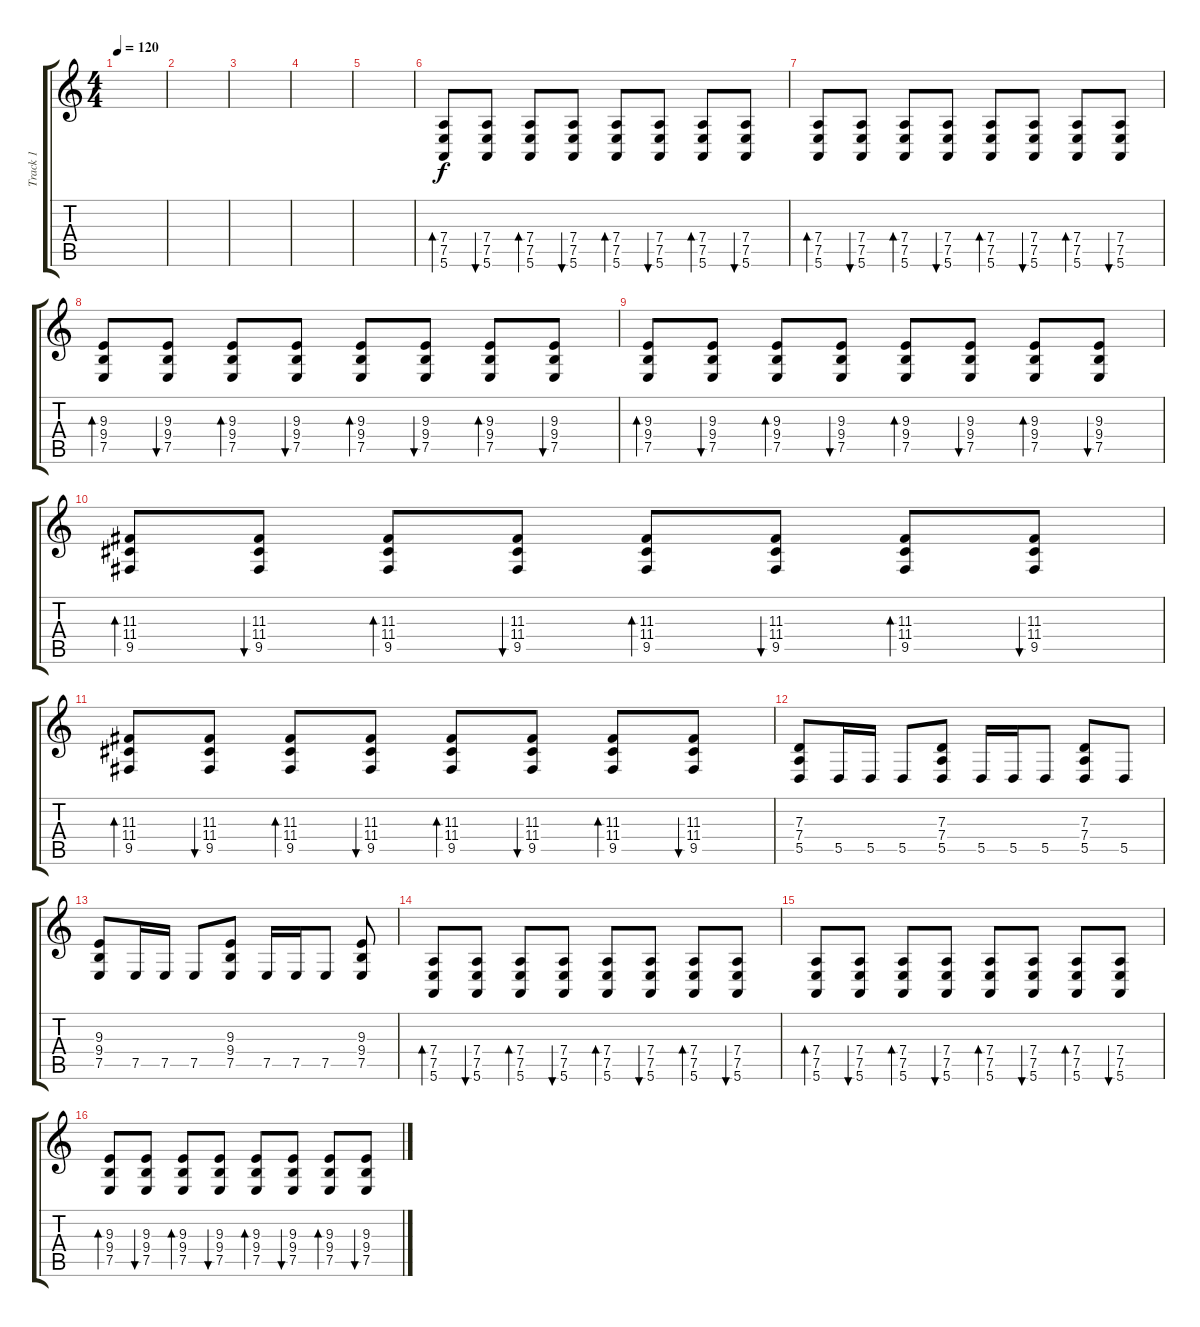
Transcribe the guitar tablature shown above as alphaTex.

\track ("Track 1" "Track 1") {solo instrument acousticgrandpiano}
\staff {score tabs}
\tuning (E4 B3 G3 D3 A2 E2) {hide}
\ts (4 4)
\tempo 120
\clef g2
\ks c
|
|
|
|
|
(7.4 7.5 5.6).8{bd 60} (7.4 7.5 5.6).8{bu 60} (7.4 7.5 5.6).8{bd 60} (7.4 7.5 5.6).8{bu 60} (7.4 7.5 5.6).8{bd 60} (7.4 7.5 5.6).8{bu 60} (7.4 7.5 5.6).8{bd 60} (7.4 7.5 5.6).8{bu 60} |
(7.4 7.5 5.6).8{bd 60} (7.4 7.5 5.6).8{bu 60} (7.4 7.5 5.6).8{bd 60} (7.4 7.5 5.6).8{bu 60} (7.4 7.5 5.6).8{bd 60} (7.4 7.5 5.6).8{bu 60} (7.4 7.5 5.6).8{bd 60} (7.4 7.5 5.6).8{bu 60} |
(9.3 9.4 7.5).8{bd 60} (9.3 9.4 7.5).8{bu 60} (9.3 9.4 7.5).8{bd 60} (9.3 9.4 7.5).8{bu 60} (9.3 9.4 7.5).8{bd 60} (9.3 9.4 7.5).8{bu 60} (9.3 9.4 7.5).8{bd 60} (9.3 9.4 7.5).8{bu 60} |
(9.3 9.4 7.5).8{bd 60} (9.3 9.4 7.5).8{bu 60} (9.3 9.4 7.5).8{bd 60} (9.3 9.4 7.5).8{bu 60} (9.3 9.4 7.5).8{bd 60} (9.3 9.4 7.5).8{bu 60} (9.3 9.4 7.5).8{bd 60} (9.3 9.4 7.5).8{bu 60} |
(11.3 11.4 9.5).8{bd 60} (11.3 11.4 9.5).8{bu 60} (11.3 11.4 9.5).8{bd 60} (11.3 11.4 9.5).8{bu 60} (11.3 11.4 9.5).8{bd 60} (11.3 11.4 9.5).8{bu 60} (11.3 11.4 9.5).8{bd 60} (11.3 11.4 9.5).8{bu 60} |
(11.3 11.4 9.5).8{bd 60} (11.3 11.4 9.5).8{bu 60} (11.3 11.4 9.5).8{bd 60} (11.3 11.4 9.5).8{bu 60} (11.3 11.4 9.5).8{bd 60} (11.3 11.4 9.5).8{bu 60} (11.3 11.4 9.5).8{bd 60} (11.3 11.4 9.5).8{bu 60} |
(7.3 7.4 5.5).8 5.5.16 5.5.16 5.5.8 (7.3 7.4 5.5).8 5.5.16 5.5.16 5.5.8 (7.3 7.4 5.5).8 5.5.8 |
(9.3 9.4 7.5).8 7.5.16 7.5.16 7.5.8 (9.3 9.4 7.5).8 7.5.16 7.5.16 7.5.8 (9.3 9.4 7.5).8 |
(7.4 7.5 5.6).8{bd 60} (7.4 7.5 5.6).8{bu 60} (7.4 7.5 5.6).8{bd 60} (7.4 7.5 5.6).8{bu 60} (7.4 7.5 5.6).8{bd 60} (7.4 7.5 5.6).8{bu 60} (7.4 7.5 5.6).8{bd 60} (7.4 7.5 5.6).8{bu 60} |
(7.4 7.5 5.6).8{bd 60} (7.4 7.5 5.6).8{bu 60} (7.4 7.5 5.6).8{bd 60} (7.4 7.5 5.6).8{bu 60} (7.4 7.5 5.6).8{bd 60} (7.4 7.5 5.6).8{bu 60} (7.4 7.5 5.6).8{bd 60} (7.4 7.5 5.6).8{bu 60} |
(9.3 9.4 7.5).8{bd 60} (9.3 9.4 7.5).8{bu 60} (9.3 9.4 7.5).8{bd 60} (9.3 9.4 7.5).8{bu 60} (9.3 9.4 7.5).8{bd 60} (9.3 9.4 7.5).8{bu 60} (9.3 9.4 7.5).8{bd 60} (9.3 9.4 7.5).8{bu 60}
